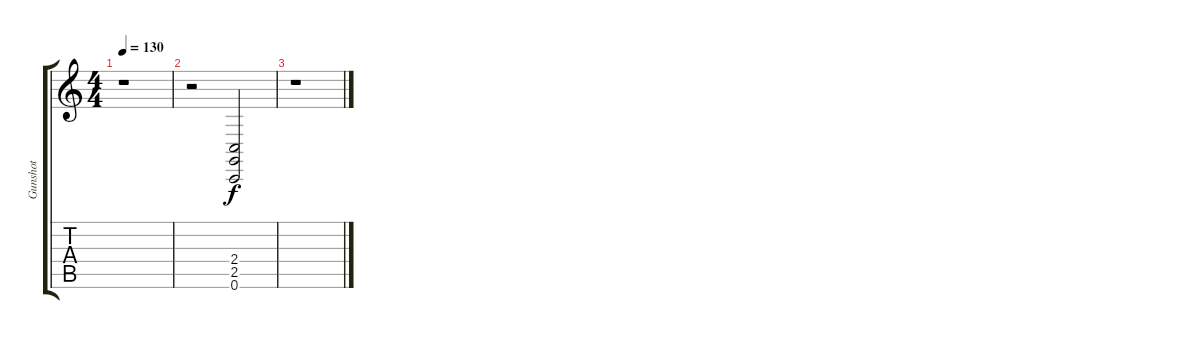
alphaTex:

\track ("Gunshot" "Gunshot") {instrument gunshot}
\staff {score tabs}
\tuning (C4 G3 Eb3 Bb2 F2 C2) {hide}
\ts (4 4)
\tempo 130
\clef g2
\ks c
r.1{dy f} |
r.2 (2.4 2.5 0.6).2 |
r.1
